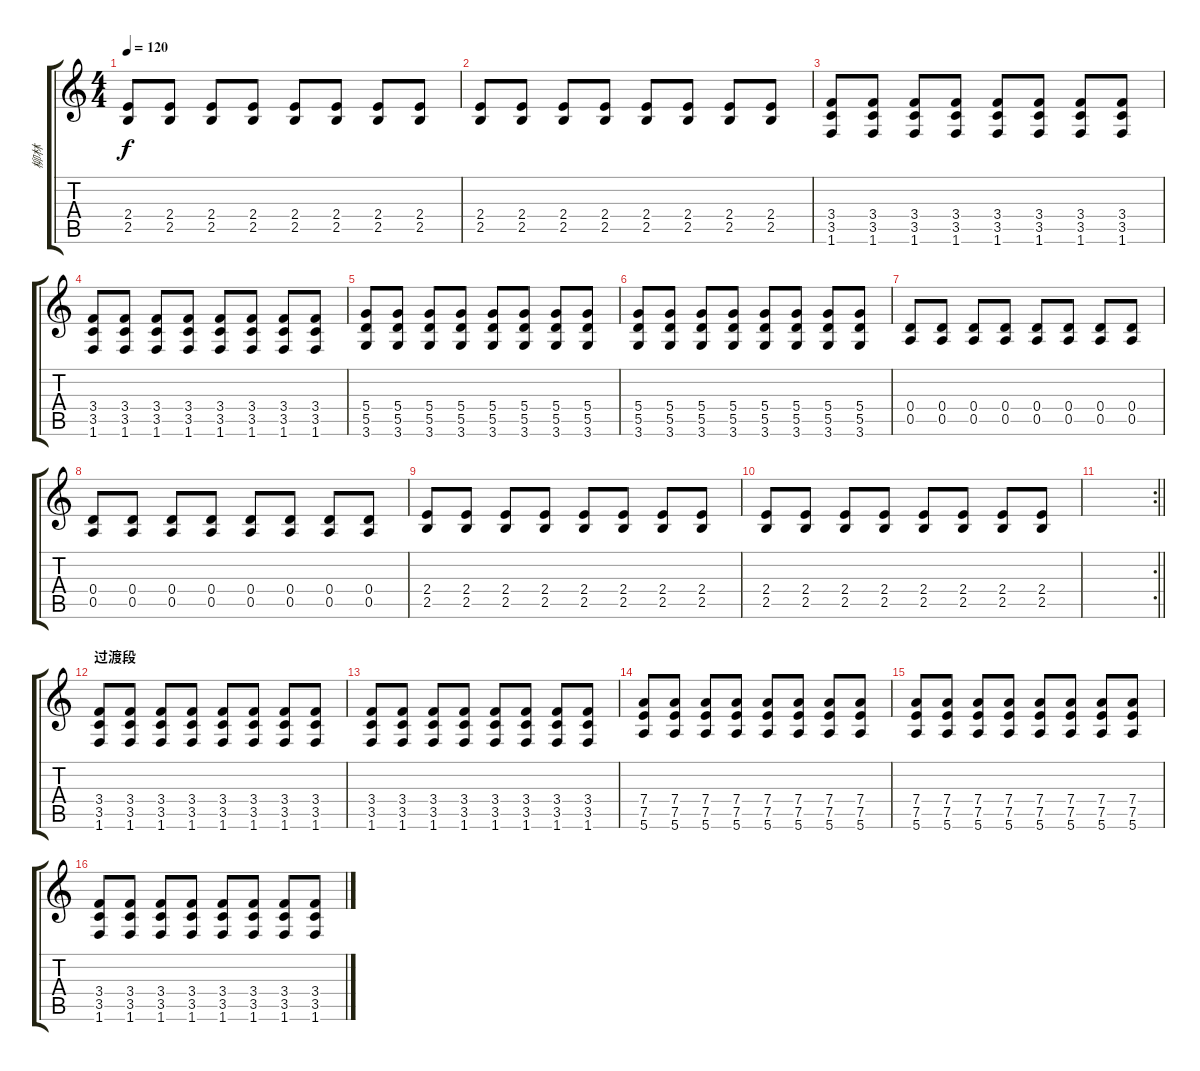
\track ("柳林" "柳林") {instrument distortionguitar}
\staff {score tabs}
\tuning (E4 B3 G3 D3 A2 E2) {hide}
\ts (4 4)
\tempo 120
\clef g2
\ks c
(2.4 2.5).8{dy f} (2.4 2.5).8 (2.4 2.5).8 (2.4 2.5).8 (2.4 2.5).8 (2.4 2.5).8 (2.4 2.5).8 (2.4 2.5).8 |
(2.4 2.5).8 (2.4 2.5).8 (2.4 2.5).8 (2.4 2.5).8 (2.4 2.5).8 (2.4 2.5).8 (2.4 2.5).8 (2.4 2.5).8 |
(3.4 3.5 1.6).8 (3.4 3.5 1.6).8 (3.4 3.5 1.6).8 (3.4 3.5 1.6).8 (3.4 3.5 1.6).8 (3.4 3.5 1.6).8 (3.4 3.5 1.6).8 (3.4 3.5 1.6).8 |
(3.4 3.5 1.6).8 (3.4 3.5 1.6).8 (3.4 3.5 1.6).8 (3.4 3.5 1.6).8 (3.4 3.5 1.6).8 (3.4 3.5 1.6).8 (3.4 3.5 1.6).8 (3.4 3.5 1.6).8 |
(5.4 5.5 3.6).8 (5.4 5.5 3.6).8 (5.4 5.5 3.6).8 (5.4 5.5 3.6).8 (5.4 5.5 3.6).8 (5.4 5.5 3.6).8 (5.4 5.5 3.6).8 (5.4 5.5 3.6).8 |
(5.4 5.5 3.6).8{txt ""} (5.4 5.5 3.6).8 (5.4 5.5 3.6).8 (5.4 5.5 3.6).8 (5.4 5.5 3.6).8 (5.4 5.5 3.6).8 (5.4 5.5 3.6).8 (5.4 5.5 3.6).8 |
(0.4 0.5).8 (0.4 0.5).8 (0.4 0.5).8 (0.4 0.5).8 (0.4 0.5).8 (0.4 0.5).8 (0.4 0.5).8 (0.4 0.5).8 |
(0.4 0.5).8 (0.4 0.5).8 (0.4 0.5).8 (0.4 0.5).8 (0.4 0.5).8 (0.4 0.5).8 (0.4 0.5).8 (0.4 0.5).8 |
(2.4 2.5).8 (2.4 2.5).8 (2.4 2.5).8 (2.4 2.5).8 (2.4 2.5).8 (2.4 2.5).8 (2.4 2.5).8 (2.4 2.5).8 |
(2.4 2.5).8 (2.4 2.5).8 (2.4 2.5).8 (2.4 2.5).8 (2.4 2.5).8 (2.4 2.5).8 (2.4 2.5).8 (2.4 2.5).8 |
\rc 2
\barLineRight lightlight
|
\section ("" "过渡段")
(3.4 3.5 1.6).8 (3.4 3.5 1.6).8 (3.4 3.5 1.6).8 (3.4 3.5 1.6).8 (3.4 3.5 1.6).8 (3.4 3.5 1.6).8 (3.4 3.5 1.6).8 (3.4 3.5 1.6).8 |
(3.4 3.5 1.6).8 (3.4 3.5 1.6).8 (3.4 3.5 1.6).8 (3.4 3.5 1.6).8 (3.4 3.5 1.6).8 (3.4 3.5 1.6).8 (3.4 3.5 1.6).8 (3.4 3.5 1.6).8 |
(7.4 7.5 5.6).8 (7.4 7.5 5.6).8 (7.4 7.5 5.6).8 (7.4 7.5 5.6).8 (7.4 7.5 5.6).8 (7.4 7.5 5.6).8 (7.4 7.5 5.6).8 (7.4 7.5 5.6).8 |
(7.4 7.5 5.6).8 (7.4 7.5 5.6).8 (7.4 7.5 5.6).8 (7.4 7.5 5.6).8 (7.4 7.5 5.6).8 (7.4 7.5 5.6).8 (7.4 7.5 5.6).8 (7.4 7.5 5.6).8 |
(3.4 3.5 1.6).8 (3.4 3.5 1.6).8 (3.4 3.5 1.6).8 (3.4 3.5 1.6).8 (3.4 3.5 1.6).8 (3.4 3.5 1.6).8 (3.4 3.5 1.6).8 (3.4 3.5 1.6).8
